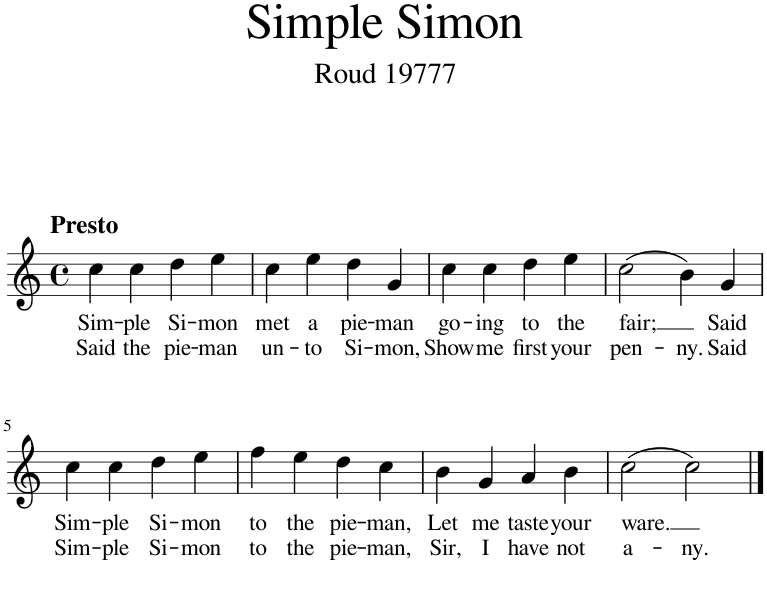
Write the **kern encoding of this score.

**kern	**text	**text
*part1	*part1	*part1
*staff1	*staff1	*staff1
*I"Piano	*	*
*I'Pno.	*	*
*clefG2	*	*
*k[]	*	*
*M4/4	*	*
*met(c)	*	*
=1	=1	=1
!LO:TX:a:B:t=Presto	!	!
!	!LO:LY:b	!LO:LY:b
4cc\	Sim-	Said
!	!LO:LY:b	!LO:LY:b
4cc\	-ple	the
!	!LO:LY:b	!LO:LY:b
4dd\	Si-	pie-
!	!LO:LY:b	!LO:LY:b
4ee\	-mon	-man
=2	=2	=2
!	!LO:LY:b	!LO:LY:b
4cc\	met	un-
!	!LO:LY:b	!LO:LY:b
4ee\	a	-to
!	!LO:LY:b	!LO:LY:b
4dd\	pie-	Si-
!	!LO:LY:b	!LO:LY:b
4g/	-man	-mon,
=3	=3	=3
!	!LO:LY:b	!LO:LY:b
4cc\	go-	Show
!	!LO:LY:b	!LO:LY:b
4cc\	-ing	me
!	!LO:LY:b	!LO:LY:b
4dd\	to	first
!	!LO:LY:b	!LO:LY:b
4ee\	the	your
=4	=4	=4
!	!LO:LY:b	!LO:LY:b
(2cc\	fair;	pen-
!	!	!LO:LY:b
4b\)	.	-ny.
!	!LO:LY:b	!LO:LY:b
4g/	Said	Said
!!LO:LB:g=z
=5	=5	=5
!	!LO:LY:b	!LO:LY:b
4cc\	Sim-	Sim-
!	!LO:LY:b	!LO:LY:b
4cc\	-ple	-ple
!	!LO:LY:b	!LO:LY:b
4dd\	Si-	Si-
!	!LO:LY:b	!LO:LY:b
4ee\	-mon	-mon
=6	=6	=6
!	!LO:LY:b	!LO:LY:b
4ff\	to	to
!	!LO:LY:b	!LO:LY:b
4ee\	the	the
!	!LO:LY:b	!LO:LY:b
4dd\	pie-	pie-
!	!LO:LY:b	!LO:LY:b
4cc\	-man,	-man,
=7	=7	=7
!	!LO:LY:b	!LO:LY:b
4b\	Let	Sir,
!	!LO:LY:b	!LO:LY:b
4g/	me	I
!	!LO:LY:b	!LO:LY:b
4a/	taste	have
!	!LO:LY:b	!LO:LY:b
4b\	your	not
=8	=8	=8
!	!LO:LY:b	!LO:LY:b
(2cc\	ware.	a-
!	!	!LO:LY:b
2cc\)	.	-ny.
==	==	==
*-	*-	*-
